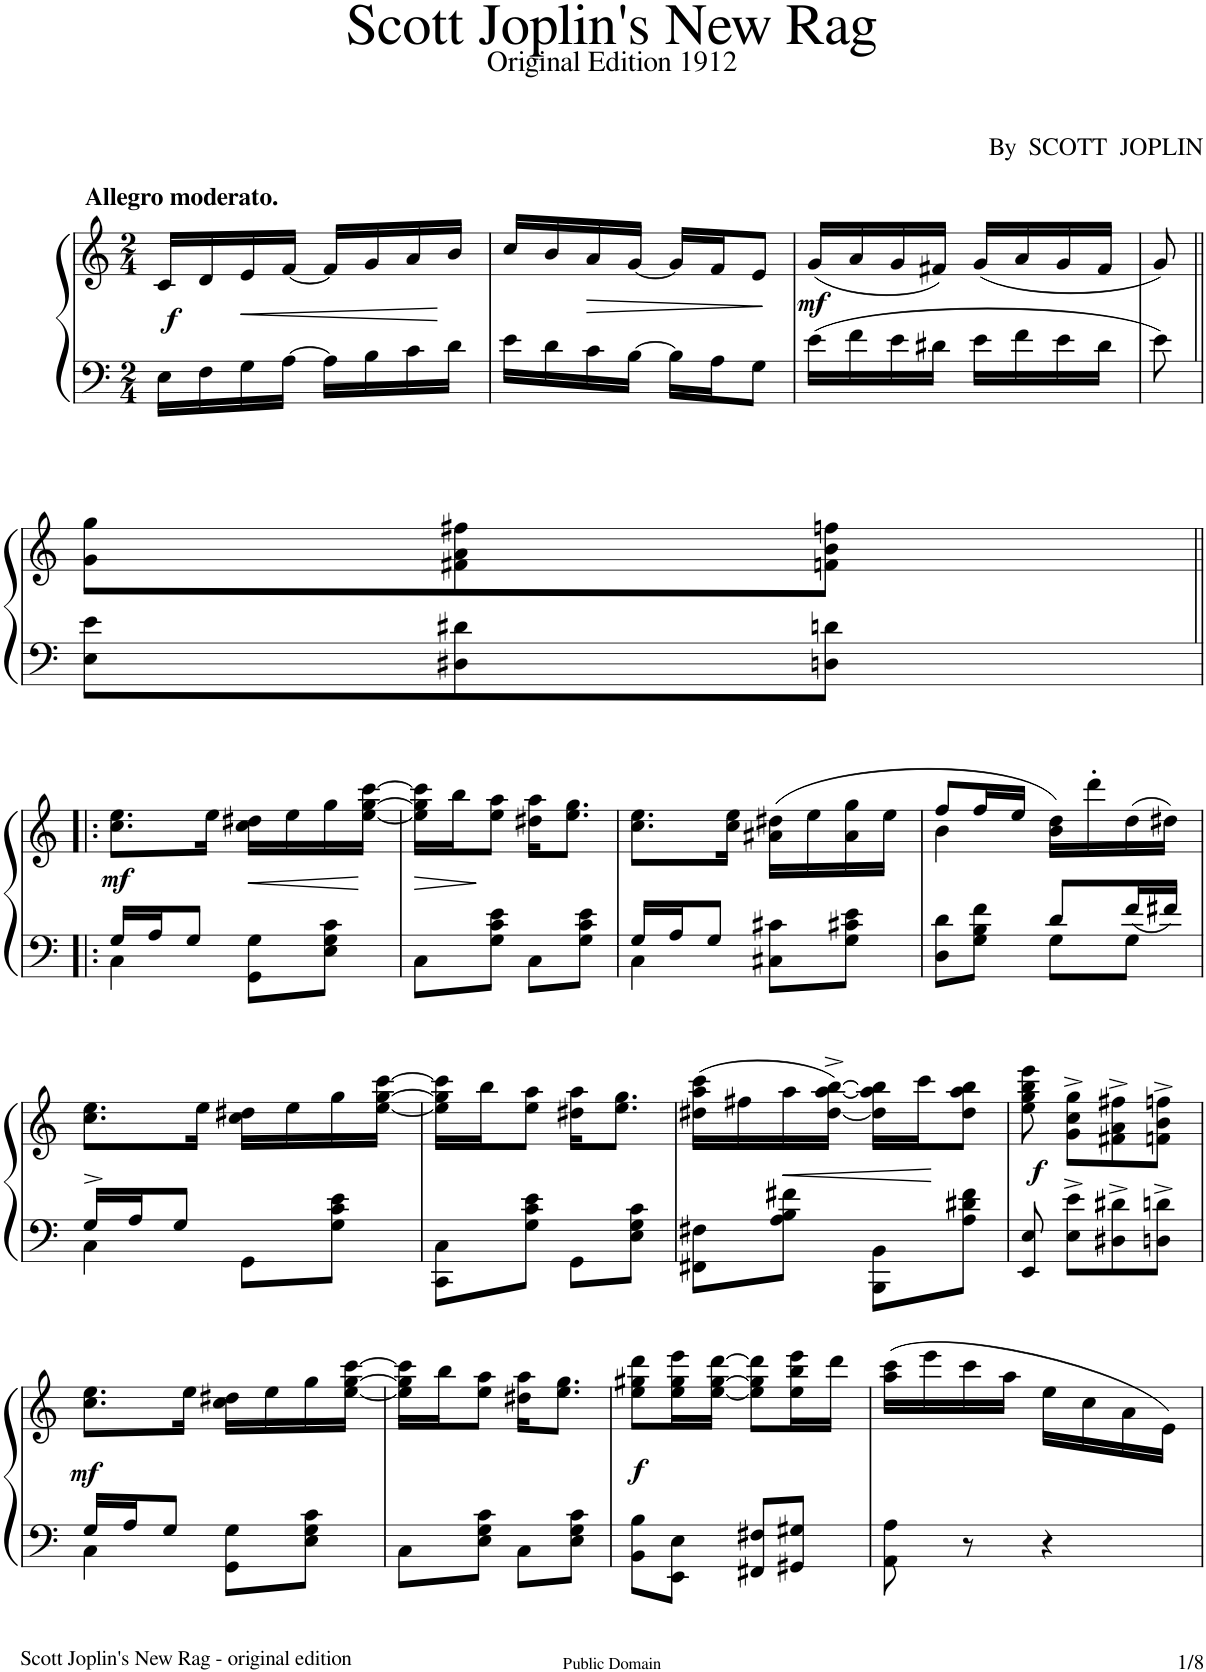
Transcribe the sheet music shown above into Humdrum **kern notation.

**kern	**kern	**dynam
*part1	*part1	*part1
*staff2	*staff1	*staff1/2
*I"Piano	*	*
*I'Pno.	*	*
*clefF4	*clefG2	*
*k[]	*k[]	*
*M2/4	*M2/4	*
=1	=1	=1
!	!LO:TX:a:B:t=Allegro moderato.	!
!	!	!LO:DY:b
16E\LL	16c/LL	f
16F\	16d/	.
!	!	!LO:HP:b
16G\	16e/	<
[16A\JJ	[16f/JJ	.
16A\LL]	16f/LL]	.
16B\	16g/	.
16c\	16a/	.
16d\JJ	16b/JJ	[
=2	=2	=2
16e\LL	16cc/LL	.
16d\	16b/	.
!	!	!LO:HP:b
16c\	16a/	>
[16B\JJ	[16g/JJ	.
16B\LL]	16g/LL]	.
16A\J	16f/J	.
8G\J	8e/J	.
.	.	]
=3	=3	=3
!	!	!LO:DY:b
16e\LL	(16g/LL	mf
16f\	16a/	.
16e\	16g/	.
16d#X\JJ	16f#X/JJ)	.
16e\LL	(16g/LL	.
16f\	16a/	.
16e\	16g/	.
16d#\JJ	16f#/JJ	.
=4	=4	=4
8e\	8g/)	.
!!LO:LB:g=z
=5||	=5||	=5||
8E\ 8e\L	8g\ 8gg\L	.
8D#X\ 8d#X\	8f#X\ 8a\ 8ff#X\	.
8Dn\ 8dn\J	8fn\ 8b\ 8ffn\J	.
!!LO:LB:g=z
=6!|:	=6!|:	=6!|:
*^	*	*
!	!	!	!LO:DY:b
16G/LL	4C\	8.cc\ 8.ee\L	mf
16A/J	.	.	.
8G/J	.	.	.
.	.	16ee\Jk	.
!	!	!	!LO:HP:b
8GG\ 8G\L	4ryy	16cc\ 16dd#X\LL	<
.	.	16ee\	.
8E\ 8G\ 8c\J	.	16gg\	.
.	.	[16ee\ [16gg\ [16ccc\JJ	.
*v	*v	*	*
.	.	[
=7	=7	=7
!	!	!LO:HP:b
8C\L	16ee\] 16gg\] 16ccc\]LL	>
.	16bb\J	.
8G\ 8c\ 8e\J	8ee\ 8aa\J	.
8C\L	16dd#X\ 16aa\KL	]
.	8.ee\ 8.gg\J	.
8G\ 8c\ 8e\J	.	.
=8	=8	=8
*^	*	*
16G/LL	4C\	8.cc\ 8.ee\L	.
16A/J	.	.	.
8G/J	.	.	.
.	.	16cc\ 16ee\Jk	.
8C#X\ 8c#X\L	4ryy	(16a#X\ 16dd#X\LL	.
.	.	16ee\	.
8G\ 8c#X\ 8e\J	.	16a#\ 16gg\	.
.	.	16ee\JJ	.
=9	=9	=9	=9
*	*	*^	*
8D\ 8d\L	4ryy	4b\	8ff/L	.
8G\ 8B\ 8f\J	.	.	16ff/L	.
.	.	.	16ee/JJ	.
8G\L	8d/L	16b\ 16dd\LL)	4ryy	.
.	.	16ddd'>\	.	.
8G\J	16f/L	(16dd\	.	.
.	16f#X/JJ	16dd#X\JJ)	.	.
*	*	*v	*v	*
!!LO:LB:g=z
=10	=10	=10	=10
16G^>/LL	4C\	8.cc\ 8.ee\L	.
16A/J	.	.	.
8G/J	.	.	.
.	.	16ee\Jk	.
8GG\L	4ryy	16cc\ 16dd#X\LL	.
.	.	16ee\	.
8G\ 8c\ 8e\J	.	16gg\	.
.	.	[16ee\ [16gg\ [16ccc\JJ	.
*v	*v	*	*
=11	=11	=11
8CC\ 8C\L	16ee\] 16gg\] 16ccc\]LL	.
.	16bb\J	.
8G\ 8c\ 8e\J	8ee\ 8aa\J	.
8GG\L	16dd#X\ 16aa\KL	.
.	8.ee\ 8.gg\J	.
8E\ 8G\ 8c\J	.	.
=12	=12	=12
8FF#X\ 8F#X\L	(16dd#X\ 16aa\ 16ccc\LL	.
.	16ff#X\	.
!	!	!LO:HP:b
8A\ 8B\ 8f#X\J	16aa\	<
.	[16dd#\^> [16aa\^> [16bb\^>JJ)	.
8BBB\ 8BB\L	16dd#\] 16aa\] 16bb\]LL	.
.	16ccc\J	.
8A\ 8d#X\ 8f#\J	8dd#\ 8aa\ 8bb\J	[
=13	=13	=13
!	!	!LO:DY:b
8EE/ 8E/	8ee\ 8gg\ 8bb\ 8eee\	f
8E\^> 8e\^>L	8g\^> 8cc\^> 8gg\^>L	.
8D#X\^> 8d#X\^>	8f#X\^> 8a\^> 8ff#X\^>	.
8Dn\^> 8dn\^>J	8fn\^> 8b\^> 8ffn\^>J	.
!!LO:LB:g=z
=14	=14	=14
*^	*	*
!	!	!	!LO:DY:b
16G/LL	4C\	8.cc\ 8.ee\L	mf
16A/J	.	.	.
8G/J	.	.	.
.	.	16ee\Jk	.
8GG\ 8G\L	4ryy	16cc\ 16dd#X\LL	.
.	.	16ee\	.
8E\ 8G\ 8c\J	.	16gg\	.
.	.	[16ee\ [16gg\ [16ccc\JJ	.
*v	*v	*	*
=15	=15	=15
8C\L	16ee\] 16gg\] 16ccc\]LL	.
.	16bb\J	.
8E\ 8G\ 8c\J	8ee\ 8aa\J	.
8C\L	16dd#X\ 16aa\KL	.
.	8.ee\ 8.gg\J	.
8E\ 8G\ 8c\J	.	.
=16	=16	=16
!	!	!LO:DY:b
8BB\ 8B\L	8ee\ 8gg#X\ 8ddd\L	f
8EE\ 8E\J	16ee\ 16gg#\ 16eee\L	.
.	[16ee\ [16gg#\ [16ddd\JJ	.
8FF#X/ 8F#X/L	8ee\] 8gg#\] 8ddd\]L	.
8GG#X/ 8G#X/J	16ee\ 16bb\ 16eee\L	.
.	16ddd\JJ	.
=17	=17	=17
8AA\ 8A\	(16aa\ 16ccc\LL	.
.	16eee\	.
8r	16ccc\	.
.	16aa\JJ	.
4r	16ee\LL	.
.	16cc\	.
.	16a\	.
.	16e\JJ)	.
=	=	=
*-	*-	*-
